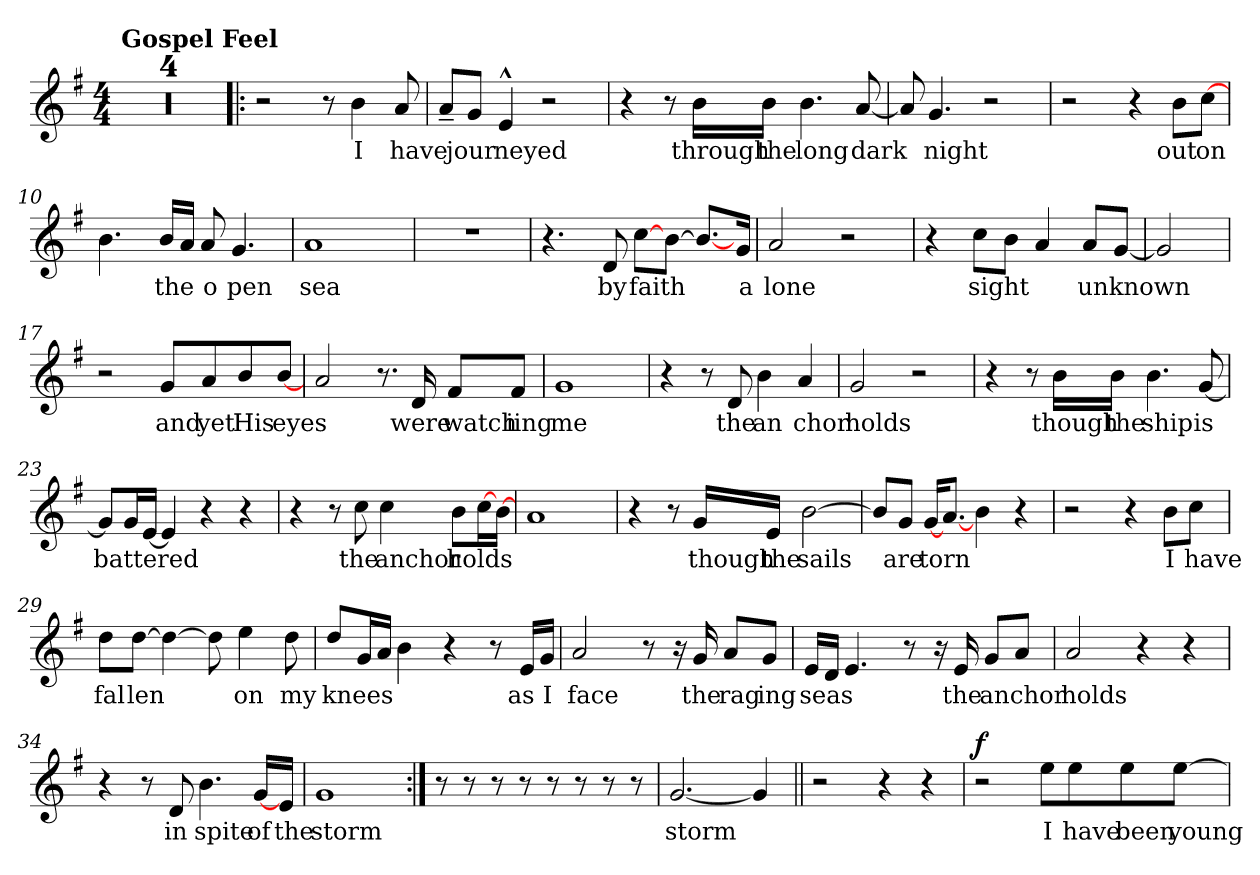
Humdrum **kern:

**kern	**text	**dynam
*part1	*part1	*part1
*staff1	*staff1	*staff1
*clefG2	*	*
*k[f#]	*	*
*G:	*	*
*M4/4	*	*
*MM72	*	*
=1	=1	=1
!LO:TX:a:B:t=Gospel Feel	!	!
1r	.	.
=2	=2	=2
1r	.	.
=3	=3	=3
1r	.	.
=4	=4	=4
1r	.	.
=5!|:	=5!|:	=5!|:
2r	.	.
8r	.	.
!	!LO:LY:b	!
4b\	I	.
!	!LO:LY:b	!
8a/	have	.
=6	=6	=6
8a~</L	.	.
!	!LO:LY:b	!
8g/J	jour	.
!	!LO:LY:b	!
4e^^</	neyed	.
2r	.	.
!!LO:LB:g=z
=7	=7	=7
4r	.	.
8r	.	.
!	!LO:LY:b	!
16b\LL	through	.
!	!LO:LY:b	!
16b\JJ	the	.
!	!LO:LY:b	!
4.b\	long	.
!	!LO:LY:b	!
[8a/	dark	.
=8	=8	=8
8a/]	.	.
!	!LO:LY:b	!
4.g/	night	.
2r	.	.
=9	=9	=9
2r	.	.
4r	.	.
!	!LO:LY:b	!
8b\L	out	.
!	!LO:LY:b	!
[8cc\J	on	.
=10	=10	=10
4.b\	.	.
!	!LO:LY:b	!
16b/LL	the	.
16a/JJ	.	.
!	!LO:LY:b	!
8a/	o	.
!	!LO:LY:b	!
4.g/	pen	.
=11	=11	=11
!	!LO:LY:b	!
1a	sea	.
!!LO:LB:g=z
=12	=12	=12
1r	.	.
=13	=13	=13
4.r	.	.
!	!LO:LY:b	!
8d/	by	.
!	!LO:LY:b	!
[8cc\L	faith	.
[8b\J	.	.
8.b/L_	.	.
!	!LO:LY:b	!
16g/Jk	a	.
=14	=14	=14
!	!LO:LY:b	!
2a/	lone	.
2r	.	.
=15	=15	=15
4r	.	.
!	!LO:LY:b	!
8cc\L	sight	.
8b\J	.	.
4a/	.	.
!	!LO:LY:b	!
8a/L	un	.
!	!LO:LY:b	!
[8g/J	known	.
=16	=16	=16
2g/]	.	.
!!LO:LB:g=z
=17	=17	=17
2r	.	.
!	!LO:LY:b	!
8g/L	and	.
!	!LO:LY:b	!
8a/	yet	.
!	!LO:LY:b	!
8b/	His	.
!	!LO:LY:b	!
[8b/J	eyes	.
=18	=18	=18
2a/	.	.
8.r	.	.
!	!LO:LY:b	!
16d/	were	.
!	!LO:LY:b	!
8f#/L	watch	.
!	!LO:LY:b	!
8f#/J	iing	.
=19	=19	=19
!	!LO:LY:b	!
1g	me	.
=20	=20	=20
4r	.	.
8r	.	.
!	!LO:LY:b	!
8d/	the	.
!	!LO:LY:b	!
4b\	an	.
!	!LO:LY:b	!
4a/	chor	.
=21	=21	=21
!	!LO:LY:b	!
2g/	holds	.
2r	.	.
!!LO:LB:g=z
=22	=22	=22
4r	.	.
8r	.	.
!	!LO:LY:b	!
16b\LL	though	.
!	!LO:LY:b	!
16b\JJ	the	.
!	!LO:LY:b	!
4.b\	ship	.
!	!LO:LY:b	!
[8g/	is	.
=23	=23	=23
!	!LO:LY:b	!
8g/L]	battered	.
16g/L	.	.
[16e/JJ	.	.
4e/]	.	.
4r	.	.
4r	.	.
=24	=24	=24
4r	.	.
8r	.	.
!	!LO:LY:b	!
8cc\	the	.
!	!LO:LY:b	!
4cc\	anchor	.
!	!LO:LY:b	!
8b\L	holds	.
[16cc\L	.	.
[16b\JJ	.	.
=25	=25	=25
1a	.	.
!!LO:LB:g=z
=26	=26	=26
4r	.	.
8r	.	.
!	!LO:LY:b	!
16g/LL	though	.
!	!LO:LY:b	!
16e/JJ	the	.
!	!LO:LY:b	!
[2b\	sails	.
=27	=27	=27
8b/L]	.	.
!	!LO:LY:b	!
8g/J	are	.
!	!LO:LY:b	!
[16g/KL	torn	.
[8.a/J	.	.
4b\	.	.
4r	.	.
=28	=28	=28
2r	.	.
4r	.	.
!	!LO:LY:b	!
8b\L	I	.
!	!LO:LY:b	!
8cc\J	have	.
=29	=29	=29
!	!LO:LY:b	!
8dd\L	fal	.
!	!LO:LY:b	!
[8dd\J	len	.
4dd\_	.	.
8dd\]	.	.
!	!LO:LY:b	!
4ee\	on	.
!	!LO:LY:b	!
8dd\	my	.
!!LO:LB:g=z
=30	=30	=30
!	!LO:LY:b	!
8dd/L	knees	.
16g/L	.	.
16a/JJ	.	.
4b\	.	.
4r	.	.
8r	.	.
!	!LO:LY:b	!
16e/LL	as	.
!	!LO:LY:b	!
16g/JJ	I	.
=31	=31	=31
!	!LO:LY:b	!
2a/	face	.
8r	.	.
16r	.	.
!	!LO:LY:b	!
16g/	the	.
!	!LO:LY:b	!
8a/L	rag	.
!	!LO:LY:b	!
8g/J	ing	.
=32	=32	=32
!	!LO:LY:b	!
16e/LL	seas	.
16d/JJ	.	.
4.e/	.	.
8r	.	.
16r	.	.
!	!LO:LY:b	!
16e/	the	.
!	!LO:LY:b	!
8g/L	an	.
!	!LO:LY:b	!
8a/J	chor	.
=33	=33	=33
!	!LO:LY:b	!
2a/	holds	.
4r	.	.
4r	.	.
!!LO:LB:g=z
=34	=34	=34
4r	.	.
8r	.	.
!	!LO:LY:b	!
8d/	in	.
!	!LO:LY:b	!
4.b\	spite	.
!	!LO:LY:b	!
[16g/LL	of	.
!	!LO:LY:b	!
16e/JJ	the	.
=35	=35	=35
!	!LO:LY:b	!
1g	storm	.
=36:|!	=36:|!	=36:|!
8r	.	.
8r	.	.
8r	.	.
8r	.	.
8r	.	.
8r	.	.
8r	.	.
8r	.	.
=37	=37	=37
!	!LO:LY:b	!
[2.g/	storm	.
4g/]	.	.
=38||	=38||	=38||
2r	.	.
4r	.	.
4r	.	.
!!LO:PB:g=z
=39	=39	=39
!	!	!LO:DY:a
2r	.	f
!	!LO:LY:b	!
8ee\L	I	.
!	!LO:LY:b	!
8ee\	have	.
!	!LO:LY:b	!
8ee\	been	.
!	!LO:LY:b	!
[8ee\J	young	.
=	=	=
*-	*-	*-
